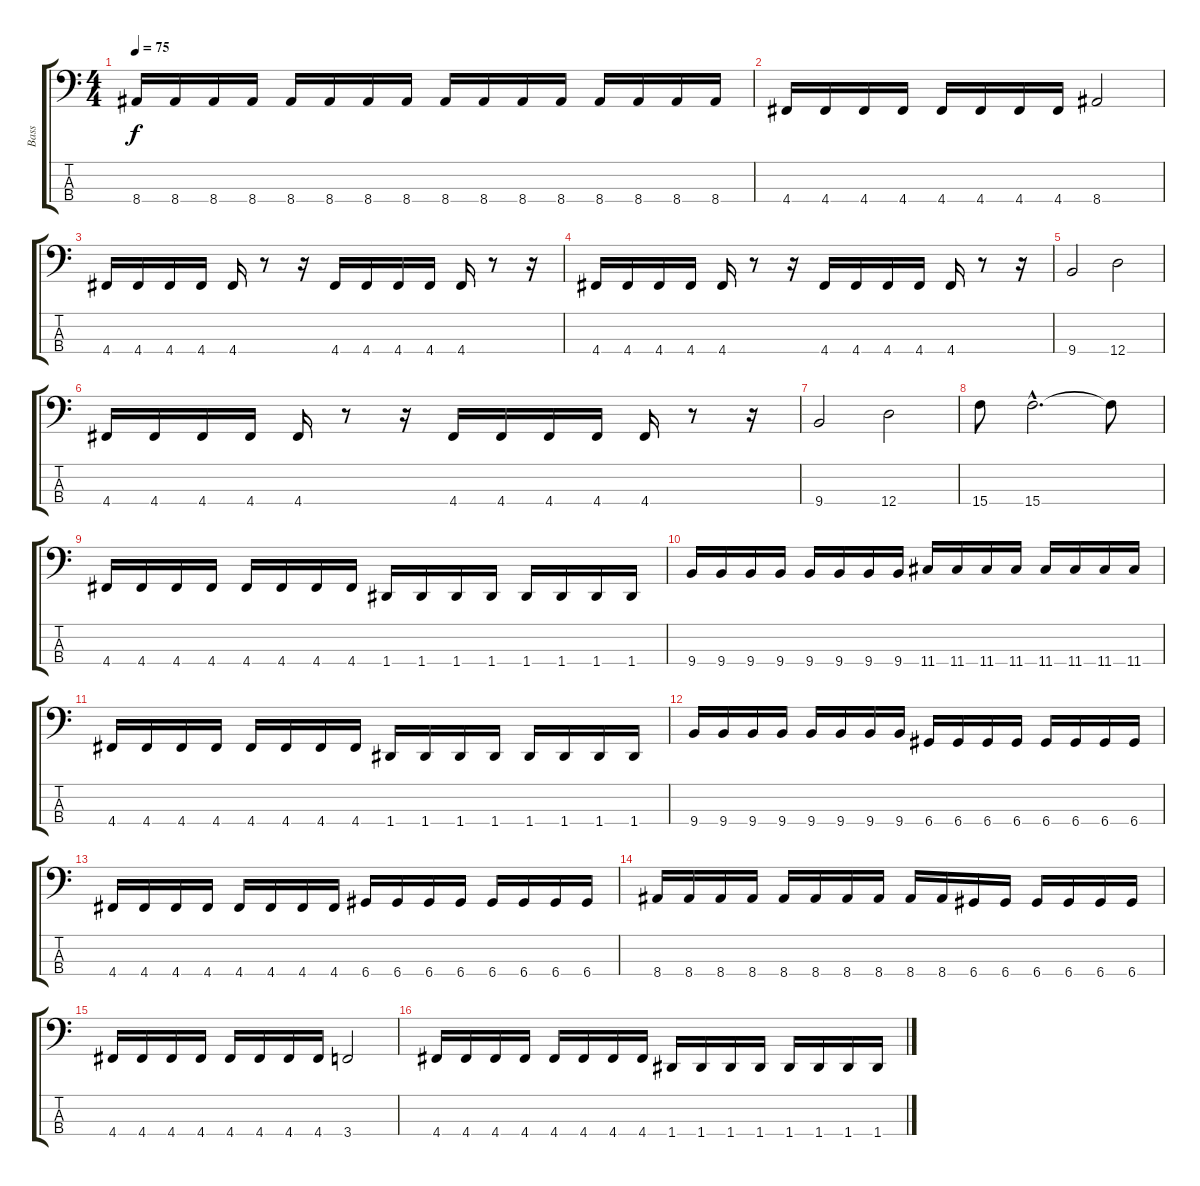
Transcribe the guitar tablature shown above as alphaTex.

\track ("Bass" "Bass") {instrument electricbasspick}
\staff {score tabs}
\tuning (G2 D2 A1 D1) {hide}
\ts (4 4)
\tempo 75
\clef f4
\ks c
8.4.16{dy f} 8.4.16 8.4.16 8.4.16 8.4.16 8.4.16 8.4.16 8.4.16 8.4.16 8.4.16 8.4.16 8.4.16 8.4.16 8.4.16 8.4.16 8.4.16 |
4.4.16 4.4.16 4.4.16 4.4.16 4.4.16 4.4.16 4.4.16 4.4.16 8.4.2 |
4.4.16 4.4.16 4.4.16 4.4.16 4.4.16 r.8 r.16 4.4.16 4.4.16 4.4.16 4.4.16 4.4.16 r.8 r.16 |
4.4.16 4.4.16 4.4.16 4.4.16 4.4.16 r.8 r.16 4.4.16 4.4.16 4.4.16 4.4.16 4.4.16 r.8 r.16 |
9.4.2 12.4.2 |
4.4.16 4.4.16 4.4.16 4.4.16 4.4.16 r.8 r.16 4.4.16 4.4.16 4.4.16 4.4.16 4.4.16 r.8 r.16 |
9.4.2 12.4.2 |
15.4.8 15.4{hac}.2{d} 15.4{t}.8 |
4.4.16 4.4.16 4.4.16 4.4.16 4.4.16 4.4.16 4.4.16 4.4.16 1.4.16 1.4.16 1.4.16 1.4.16 1.4.16 1.4.16 1.4.16 1.4.16 |
9.4.16 9.4.16 9.4.16 9.4.16 9.4.16 9.4.16 9.4.16 9.4.16 11.4.16 11.4.16 11.4.16 11.4.16 11.4.16 11.4.16 11.4.16 11.4.16 |
4.4.16 4.4.16 4.4.16 4.4.16 4.4.16 4.4.16 4.4.16 4.4.16 1.4.16 1.4.16 1.4.16 1.4.16 1.4.16 1.4.16 1.4.16 1.4.16 |
9.4.16 9.4.16 9.4.16 9.4.16 9.4.16 9.4.16 9.4.16 9.4.16 6.4.16 6.4.16 6.4.16 6.4.16 6.4.16 6.4.16 6.4.16 6.4.16 |
4.4.16 4.4.16 4.4.16 4.4.16 4.4.16 4.4.16 4.4.16 4.4.16 6.4.16 6.4.16 6.4.16 6.4.16 6.4.16 6.4.16 6.4.16 6.4.16 |
8.4.16 8.4.16 8.4.16 8.4.16 8.4.16 8.4.16 8.4.16 8.4.16 8.4.16 8.4.16 6.4.16 6.4.16 6.4.16 6.4.16 6.4.16 6.4.16 |
4.4.16 4.4.16 4.4.16 4.4.16 4.4.16 4.4.16 4.4.16 4.4.16 3.4.2 |
4.4.16 4.4.16 4.4.16 4.4.16 4.4.16 4.4.16 4.4.16 4.4.16 1.4.16 1.4.16 1.4.16 1.4.16 1.4.16 1.4.16 1.4.16 1.4.16
